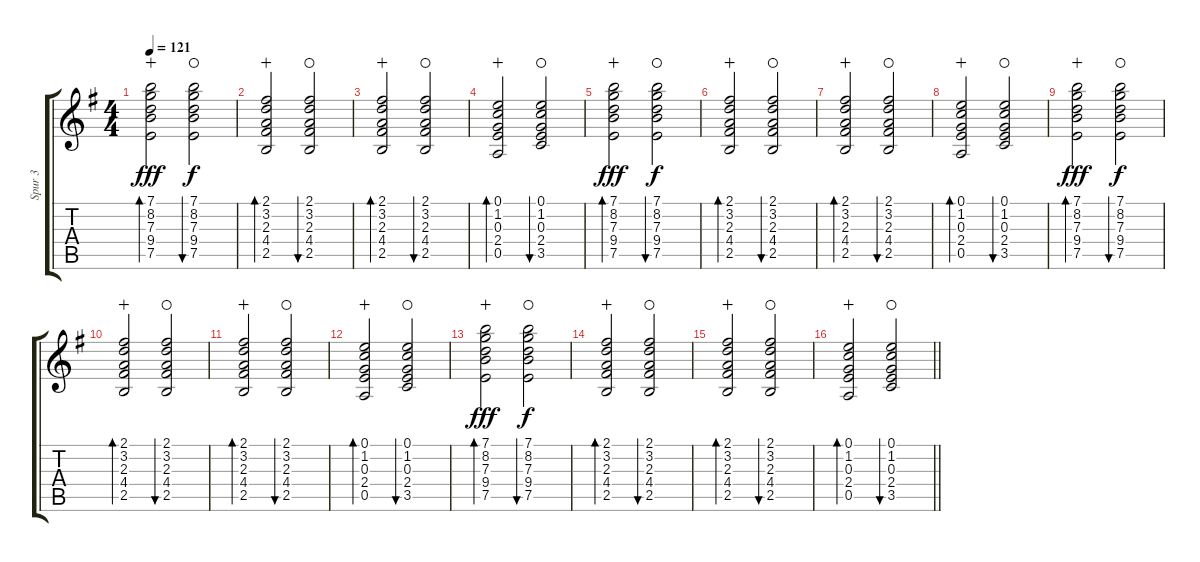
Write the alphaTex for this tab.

\track ("Spur 3" "Spur 3") {instrument electricguitarclean}
\staff {score tabs}
\tuning (E4 B3 G3 D3 A2 E2) {hide}
\ts (4 4)
\tempo 121
\clef g2
\ks g
(7.1 8.2 7.3 9.4 7.5).2{bd 30 dy fff wahc} (7.1 8.2 7.3 9.4 7.5).2{bu 30 dy f waho} |
(2.1 3.2 2.3 4.4 2.5).2{bd 30 wahc} (2.1 3.2 2.3 4.4 2.5).2{bu 30 waho} |
(2.1 3.2 2.3 4.4 2.5).2{bd 30 wahc} (2.1 3.2 2.3 4.4 2.5).2{bu 30 waho} |
(0.1 1.2 0.3 2.4 0.5).2{bd 30 wahc} (0.1 1.2 0.3 2.4 3.5).2{bu 30 waho} |
(7.1 8.2 7.3 9.4 7.5).2{bd 30 dy fff wahc} (7.1 8.2 7.3 9.4 7.5).2{bu 30 dy f waho} |
(2.1 3.2 2.3 4.4 2.5).2{bd 30 wahc} (2.1 3.2 2.3 4.4 2.5).2{bu 30 waho} |
(2.1 3.2 2.3 4.4 2.5).2{bd 30 wahc} (2.1 3.2 2.3 4.4 2.5).2{bu 30 waho} |
(0.1 1.2 0.3 2.4 0.5).2{bd 30 wahc} (0.1 1.2 0.3 2.4 3.5).2{bu 30 waho} |
(7.1 8.2 7.3 9.4 7.5).2{bd 30 dy fff wahc} (7.1 8.2 7.3 9.4 7.5).2{bu 30 dy f waho} |
(2.1 3.2 2.3 4.4 2.5).2{bd 30 wahc} (2.1 3.2 2.3 4.4 2.5).2{bu 30 waho} |
(2.1 3.2 2.3 4.4 2.5).2{bd 30 wahc} (2.1 3.2 2.3 4.4 2.5).2{bu 30 waho} |
(0.1 1.2 0.3 2.4 0.5).2{bd 30 wahc} (0.1 1.2 0.3 2.4 3.5).2{bu 30 waho} |
(7.1 8.2 7.3 9.4 7.5).2{bd 30 dy fff wahc} (7.1 8.2 7.3 9.4 7.5).2{bu 30 dy f waho} |
(2.1 3.2 2.3 4.4 2.5).2{bd 30 wahc} (2.1 3.2 2.3 4.4 2.5).2{bu 30 waho} |
(2.1 3.2 2.3 4.4 2.5).2{bd 30 wahc} (2.1 3.2 2.3 4.4 2.5).2{bu 30 waho} |
\barLineRight lightlight
(0.1 1.2 0.3 2.4 0.5).2{bd 30 wahc} (0.1 1.2 0.3 2.4 3.5).2{bu 30 waho}
